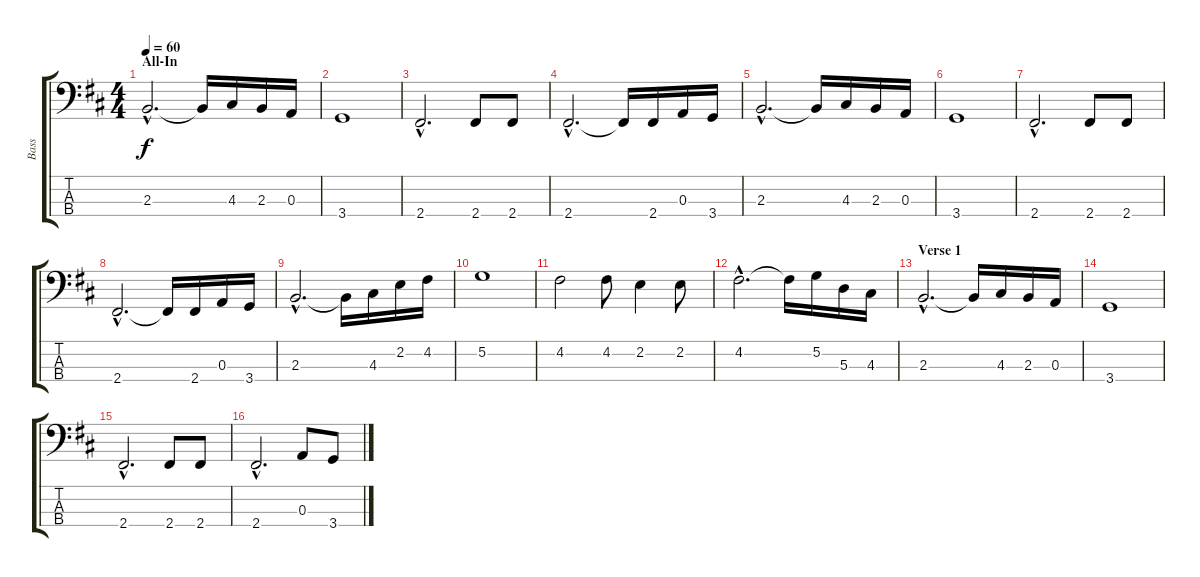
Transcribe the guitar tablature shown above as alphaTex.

\track ("Bass" "Bass") {instrument electricbasspick}
\staff {score tabs}
\tuning (G2 D2 A1 E1) {hide}
\ts (4 4)
\section ("" "All-In")
\tempo 60
\clef f4
\ks bminor
2.3{hac}.2{d dy f} 2.3{t}.16 4.3.16 2.3.16 0.3.16 |
3.4.1 |
2.4{hac}.2{d} 2.4.8 2.4.8 |
2.4{hac}.2{d} 2.4{t}.16 2.4.16 0.3.16 3.4.16 |
2.3{hac}.2{d} 2.3{t}.16 4.3.16 2.3.16 0.3.16 |
3.4.1 |
2.4{hac}.2{d} 2.4.8 2.4.8 |
2.4{hac}.2{d} 2.4{t}.16 2.4.16 0.3.16 3.4.16 |
2.3{hac}.2{d} 2.3{t}.16 4.3.16 2.2.16 4.2.16 |
5.2.1 |
4.2.2 4.2.8 2.2.4 2.2.8 |
4.2{hac}.2{d} 4.2{t}.16 5.2.16 5.3.16 4.3.16 |
\section ("" "Verse 1")
2.3{hac}.2{d} 2.3{t}.16 4.3.16 2.3.16 0.3.16 |
3.4.1 |
2.4{hac}.2{d} 2.4.8 2.4.8 |
2.4{hac}.2{d} 0.3.8 3.4.8
